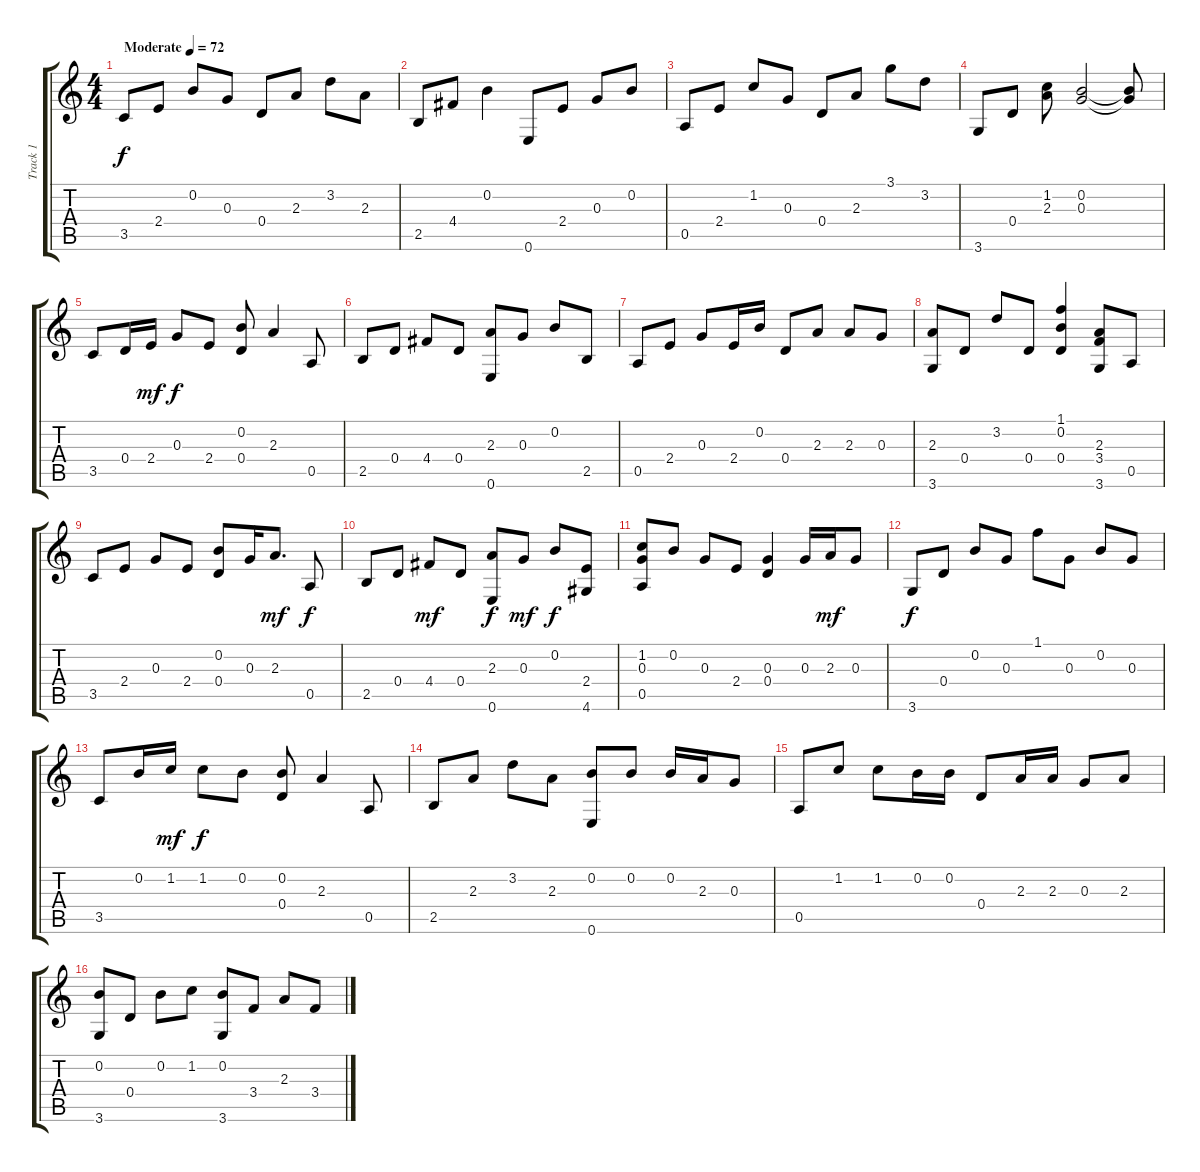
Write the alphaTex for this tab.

\track ("Track 1" "Track 1") {instrument acousticguitarsteel}
\staff {score tabs}
\tuning (E4 B3 G3 D3 A2 E2) {hide}
\ts (4 4)
\tempo (72 "Moderate")
\clef g2
\ks c
3.5.8{dy f instrument acousticguitarsteel} 2.4.8 0.2.8 0.3.8 0.4.8 2.3.8 3.2.8 2.3.8 |
2.5.8 4.4.8 0.2.4 0.6.8 2.4.8 0.3.8 0.2.8 |
0.5.8 2.4.8 1.2.8 0.3.8 0.4.8 2.3.8 3.1.8 3.2.8 |
3.6.8 0.4.8 (1.2 2.3).8 (0.2 0.3).2 (0.2{t} 0.3{t}).8 |
3.5.8 0.4.16 2.4.16{dy mf} 0.3.8{dy f} 2.4.8 (0.2 0.4).8 2.3.4 0.5.8 |
2.5.8 0.4.8 4.4.8 0.4.8 (2.3 0.6).8 0.3.8 0.2.8 2.5.8 |
0.5.8 2.4.8 0.3.8 2.4.16 0.2.16 0.4.8 2.3.8 2.3.8 0.3.8 |
(2.3 3.6).8 0.4.8 3.2.8 0.4.8 (1.1 0.2 0.4).4 (2.3 3.4 3.6).8 0.5.8 |
3.5.8 2.4.8 0.3.8 2.4.8 (0.2 0.4).8 0.3.16 2.3.8{d dy mf} 0.5.8{dy f} |
2.5.8 0.4.8 4.4.8{dy mf} 0.4.8 (2.3 0.6).8{dy f} 0.3.8{dy mf} 0.2.8{dy f} (2.4 4.6).8 |
(1.2 0.3 0.5).8 0.2.8 0.3.8 2.4.8 (0.3 0.4).4 0.3.16 2.3.16{dy mf} 0.3.8 |
3.6.8{dy f} 0.4.8 0.2.8 0.3.8 1.1.8 0.3.8 0.2.8 0.3.8 |
3.5.8 0.2.16 1.2.16{dy mf} 1.2.8{dy f} 0.2.8 (0.2 0.4).8 2.3.4 0.5.8 |
2.5.8 2.3.8 3.2.8 2.3.8 (0.2 0.6).8 0.2.8 0.2.16 2.3.16 0.3.8 |
0.5.8 1.2.8 1.2.8 0.2.16 0.2.16 0.4.8 2.3.16 2.3.16 0.3.8 2.3.8 |
(0.2 3.6).8 0.4.8 0.2.8 1.2.8 (0.2 3.6).8 3.4.8 2.3.8 3.4.8
